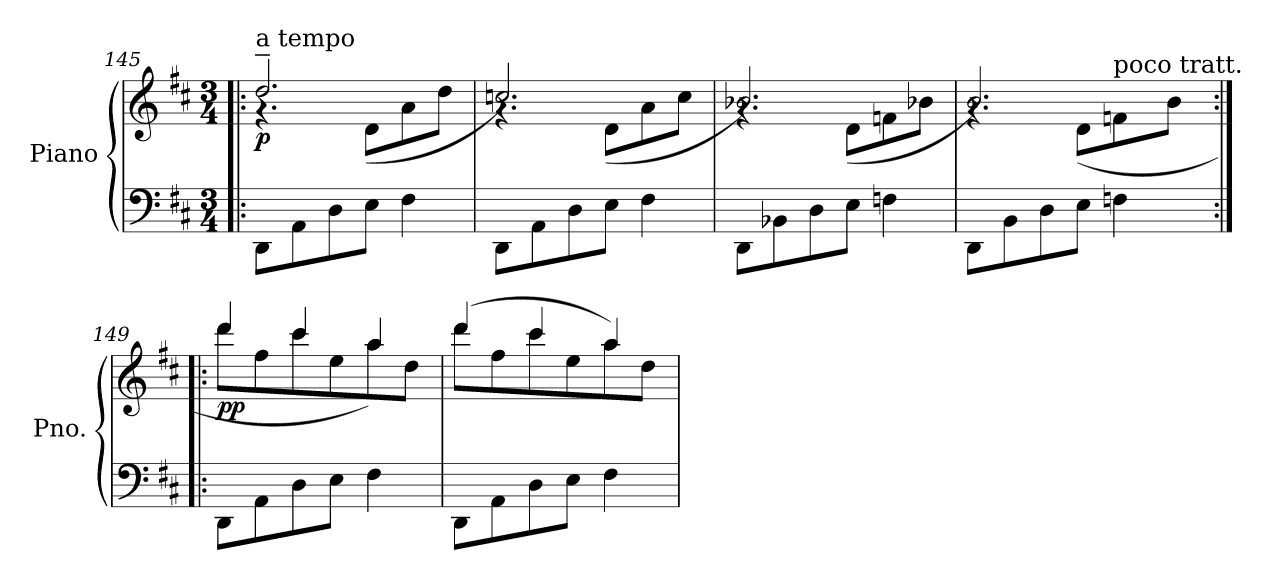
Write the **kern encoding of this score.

**kern	**kern	**dynam
*part1	*part1	*part1
*staff2	*staff1	*staff1/2
*I"Piano	*	*
*I'Pno.	*	*
!!LO:LB:g=z
*clefF4	*clefG2	*
*k[f#c#]	*k[f#c#]	*
*M3/4	*M3/4	*
=145!|:	=145!|:	=145!|:
*	*^	*
!	!LO:TX:a:t=a tempo	!	!
!	!	!	!LO:DY:b
8DD\L	2.dd~/	4.rg	p
8AA\	.	.	.
8D\	.	.	.
8E\J	.	(>8d\L	.
4F#\	.	8a\	.
.	.	8dd\J	.
=146	=146	=146	=146
8DD\L	2.ccn/)	4.rg	.
8AA\	.	.	.
8D\	.	.	.
8E\J	.	(>8d\L	.
4F#\	.	8a\	.
.	.	8cc\J	.
=147	=147	=147	=147
8DD\L	2.b-X/)	4.rg	.
8BB-X\	.	.	.
8D\	.	.	.
8E\J	.	(>8d\L	.
4Fn\	.	8fn\	.
.	.	8b-X\J	.
=148	=148	=148	=148
8DD\L	2.b/)	4.rg	.
8BB\	.	.	.
8D\	.	.	.
8E\J	.	(>8d\L	.
!	!	!LO:TX:a:t=poco tratt.	!
4Fn\	.	8fn\	.
.	.	8b\J	.
!!LO:LB:g=z	!!
=149:|!|:	=149:|!|:	=149:|!|:	=149:|!|:
!	!	!	!LO:DY:b
8DD\L	4ddd/	8ddd\L	pp
8AA\	.	8ff#\	.
8D\	4ccc#/	8ccc#\	.
8E\J	.	8ee\	.
4F#\	4aa/	8aa\)	.
.	.	8dd\J	.
=150	=150	=150	=150
8DD\L	(>4ddd/	8ddd\L	.
8AA\	.	8ff#\	.
8D\	4ccc#/	8ccc#\	.
8E\J	.	8ee\	.
4F#\	4aa/)	8aa\	.
.	.	8dd\J	.
*	*v	*v	*
=	=	=
*-	*-	*-
